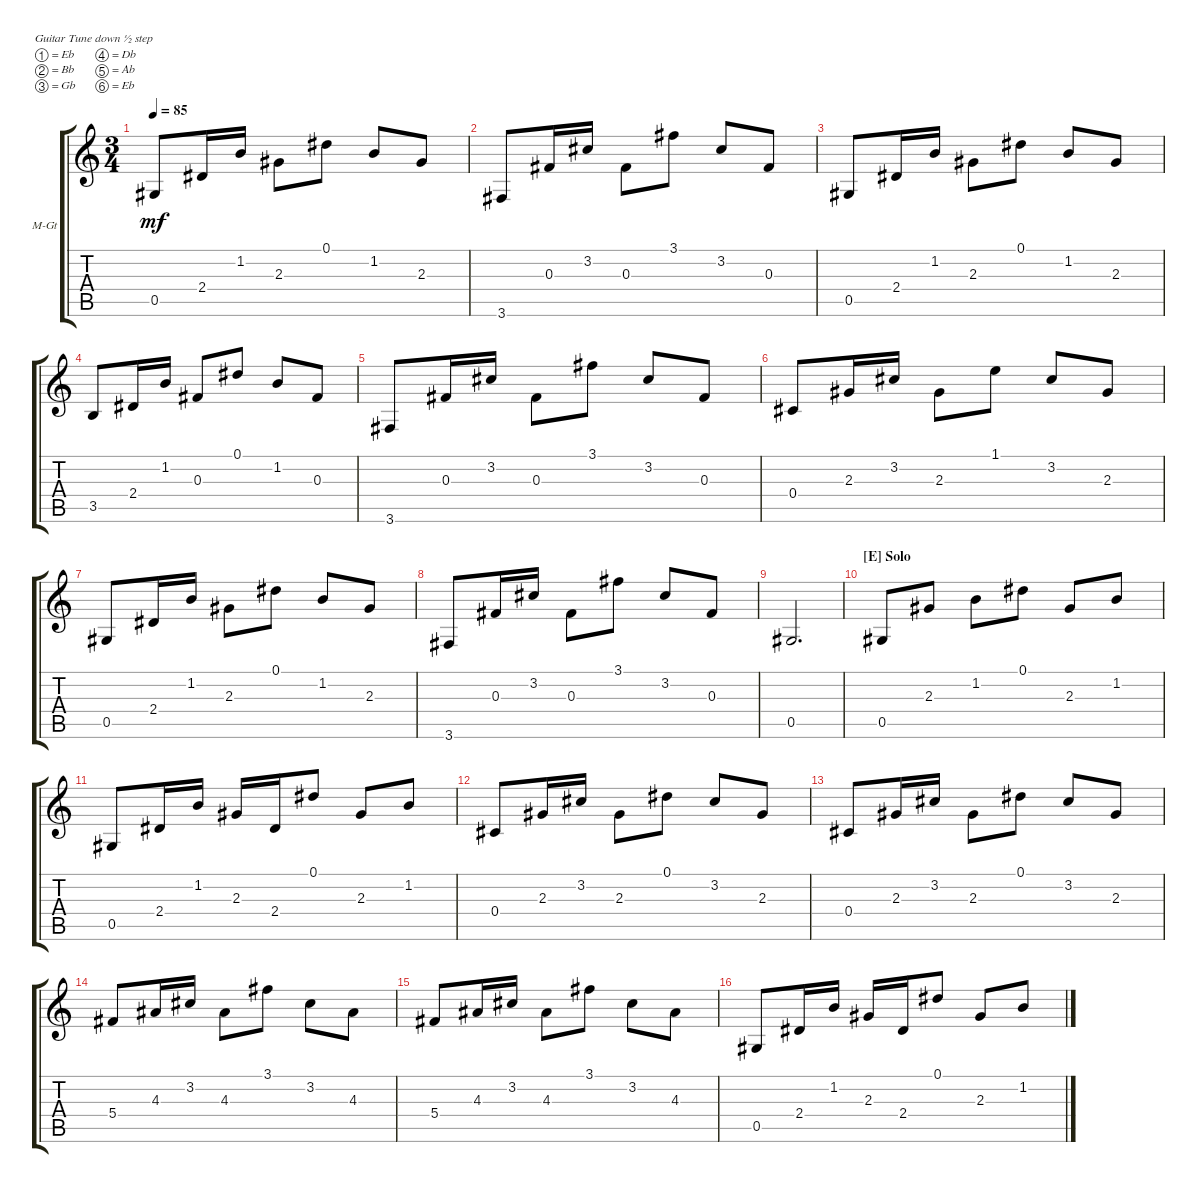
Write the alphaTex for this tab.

\defaultSystemsLayout 4
\bracketExtendMode groupsimilarinstruments
\firstSystemTrackNameOrientation horizontal
\otherSystemsTrackNameOrientation horizontal
\track ("Main Guitar" "M-Gt") {instrument acousticguitarsteel}
\staff {score tabs}
\tuning (Eb4 Bb3 Gb3 Db3 Ab2 Eb2)
\ts (3 4)
\tempo 85
\clef g2
\ks c
0.5.8{dy mf} 2.4.16 1.2.16 2.3.8 0.1.8 1.2.8 2.3.8 |
3.6.8 0.3.16 3.2.16 0.3.8 3.1.8 3.2.8 0.3.8 |
0.5.8 2.4.16 1.2.16 2.3.8 0.1.8 1.2.8 2.3.8 |
3.5.8 2.4.16 1.2.16 0.3.8 0.1.8 1.2.8 0.3.8 |
3.6.8 0.3.16 3.2.16 0.3.8 3.1.8 3.2.8 0.3.8 |
0.4.8 2.3.16 3.2.16 2.3.8 1.1.8 3.2.8 2.3.8 |
0.5.8 2.4.16 1.2.16 2.3.8 0.1.8 1.2.8 2.3.8 |
3.6.8 0.3.16 3.2.16 0.3.8 3.1.8 3.2.8 0.3.8 |
0.5.2{d} |
\section ("E" "Solo")
0.5.8 2.3.8 1.2.8 0.1.8 2.3.8 1.2.8 |
0.5.8 2.4.16 1.2.16 2.3.16 2.4.16 0.1.8 2.3.8 1.2.8 |
0.4.8 2.3.16 3.2.16 2.3.8 0.1.8 3.2.8 2.3.8 |
0.4.8 2.3.16 3.2.16 2.3.8 0.1.8 3.2.8 2.3.8 |
5.4.8 4.3.16 3.2.16 4.3.8 3.1.8 3.2.8 4.3.8 |
5.4.8 4.3.16 3.2.16 4.3.8 3.1.8 3.2.8 4.3.8 |
0.5.8 2.4.16 1.2.16 2.3.16 2.4.16 0.1.8 2.3.8 1.2.8
